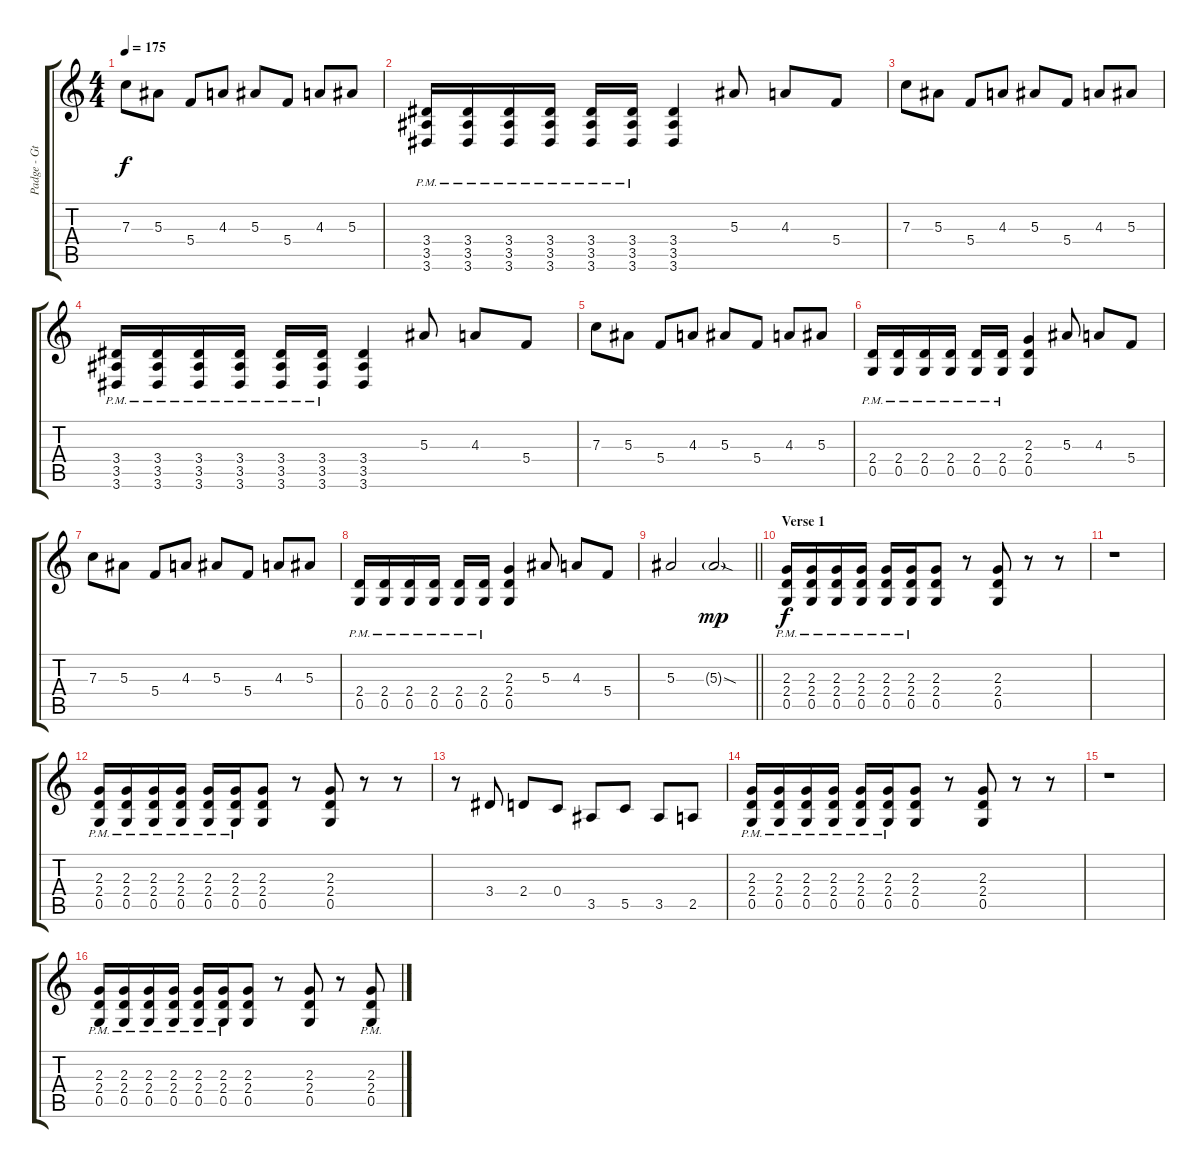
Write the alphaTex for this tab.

\track ("Padge - Gtr. 2" "Padge - Gt") {instrument overdrivenguitar}
\staff {score tabs}
\tuning (D4 A3 F3 C3 G2 C2) {hide}
\ts (4 4)
\tempo 175
\clef g2
\ks c
7.3.8{dy f} 5.3.8 5.4.8 4.3.8 5.3.8 5.4.8 4.3.8 5.3.8 |
(3.4{pm} 3.5{pm} 3.6{pm}).16 (3.4{pm} 3.5{pm} 3.6{pm}).16 (3.4{pm} 3.5{pm} 3.6{pm}).16 (3.4{pm} 3.5{pm} 3.6{pm}).16 (3.4{pm} 3.5{pm} 3.6{pm}).16 (3.4{pm} 3.5{pm} 3.6{pm}).16 (3.4 3.5 3.6).4 5.3.8 4.3.8 5.4.8 |
7.3.8 5.3.8 5.4.8 4.3.8 5.3.8 5.4.8 4.3.8 5.3.8 |
(3.4{pm} 3.5{pm} 3.6{pm}).16 (3.4{pm} 3.5{pm} 3.6{pm}).16 (3.4{pm} 3.5{pm} 3.6{pm}).16 (3.4{pm} 3.5{pm} 3.6{pm}).16 (3.4{pm} 3.5{pm} 3.6{pm}).16 (3.4{pm} 3.5{pm} 3.6{pm}).16 (3.4 3.5 3.6).4 5.3.8 4.3.8 5.4.8 |
7.3.8 5.3.8 5.4.8 4.3.8 5.3.8 5.4.8 4.3.8 5.3.8 |
(2.4{pm} 0.5{pm}).16 (2.4{pm} 0.5{pm}).16 (2.4{pm} 0.5{pm}).16 (2.4{pm} 0.5{pm}).16 (2.4{pm} 0.5{pm}).16 (2.4{pm} 0.5{pm}).16 (2.3 2.4 0.5).4 5.3.8 4.3.8 5.4.8 |
7.3.8 5.3.8 5.4.8 4.3.8 5.3.8 5.4.8 4.3.8 5.3.8 |
(2.4{pm} 0.5{pm}).16 (2.4{pm} 0.5{pm}).16 (2.4{pm} 0.5{pm}).16 (2.4{pm} 0.5{pm}).16 (2.4{pm} 0.5{pm}).16 (2.4{pm} 0.5{pm}).16 (2.3 2.4 0.5).4 5.3.8 4.3.8 5.4.8 |
\barLineRight lightlight
5.3.2 5.3{sod g}.2{dy mp} |
\section ("" "Verse 1")
(2.3{pm} 2.4{pm} 0.5{pm}).16{dy f} (2.3{pm} 2.4{pm} 0.5{pm}).16 (2.3{pm} 2.4{pm} 0.5{pm}).16 (2.3{pm} 2.4{pm} 0.5{pm}).16 (2.3{pm} 2.4{pm} 0.5{pm}).16 (2.3{pm} 2.4{pm} 0.5{pm}).16 (2.3 2.4 0.5).8 r.8 (2.3 2.4 0.5).8 r.8 r.8 |
r.1 |
(2.3{pm} 2.4{pm} 0.5{pm}).16 (2.3{pm} 2.4{pm} 0.5{pm}).16 (2.3{pm} 2.4{pm} 0.5{pm}).16 (2.3{pm} 2.4{pm} 0.5{pm}).16 (2.3{pm} 2.4{pm} 0.5{pm}).16 (2.3{pm} 2.4{pm} 0.5{pm}).16 (2.3 2.4 0.5).8 r.8 (2.3 2.4 0.5).8 r.8 r.8 |
r.8 3.4.8 2.4.8 0.4.8 3.5.8 5.5.8 3.5.8 2.5.8 |
(2.3{pm} 2.4{pm} 0.5{pm}).16 (2.3{pm} 2.4{pm} 0.5{pm}).16 (2.3{pm} 2.4{pm} 0.5{pm}).16 (2.3{pm} 2.4{pm} 0.5{pm}).16 (2.3{pm} 2.4{pm} 0.5{pm}).16 (2.3{pm} 2.4{pm} 0.5{pm}).16 (2.3 2.4 0.5).8 r.8 (2.3 2.4 0.5).8 r.8 r.8 |
r.1 |
(2.3{pm} 2.4{pm} 0.5{pm}).16 (2.3{pm} 2.4{pm} 0.5{pm}).16 (2.3{pm} 2.4{pm} 0.5{pm}).16 (2.3{pm} 2.4{pm} 0.5{pm}).16 (2.3{pm} 2.4{pm} 0.5{pm}).16 (2.3{pm} 2.4{pm} 0.5{pm}).16 (2.3 2.4 0.5).8 r.8 (2.3 2.4 0.5).8 r.8 (2.3{pm} 2.4{pm} 0.5{pm}).8
